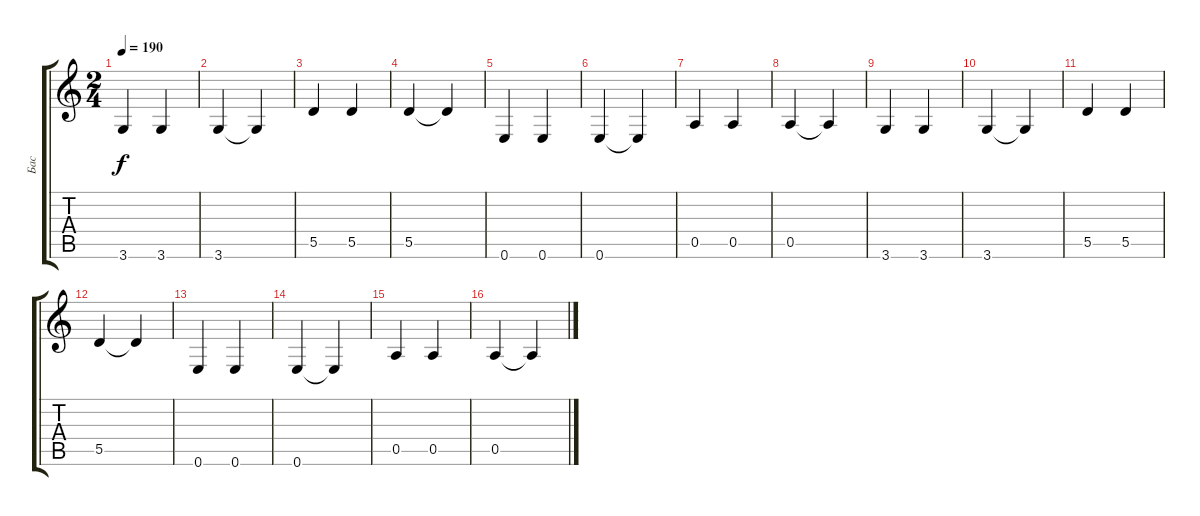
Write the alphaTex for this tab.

\track ("Бас" "Бас") {instrument electricbassfinger}
\staff {score tabs}
\tuning (E4 B3 G3 D3 A2 E2) {hide}
\ts (2 4)
\tempo 190
\clef g2
\ks c
3.6.4{dy f} 3.6.4 |
3.6.4 3.6{t}.4 |
5.5.4 5.5.4 |
5.5.4 5.5{t}.4 |
0.6.4 0.6.4 |
0.6.4 0.6{t}.4 |
0.5.4 0.5.4 |
0.5.4 0.5{t}.4 |
3.6.4 3.6.4 |
3.6.4 3.6{t}.4 |
5.5.4 5.5.4 |
5.5.4 5.5{t}.4 |
0.6.4 0.6.4 |
0.6.4 0.6{t}.4 |
0.5.4 0.5.4 |
0.5.4 0.5{t}.4
